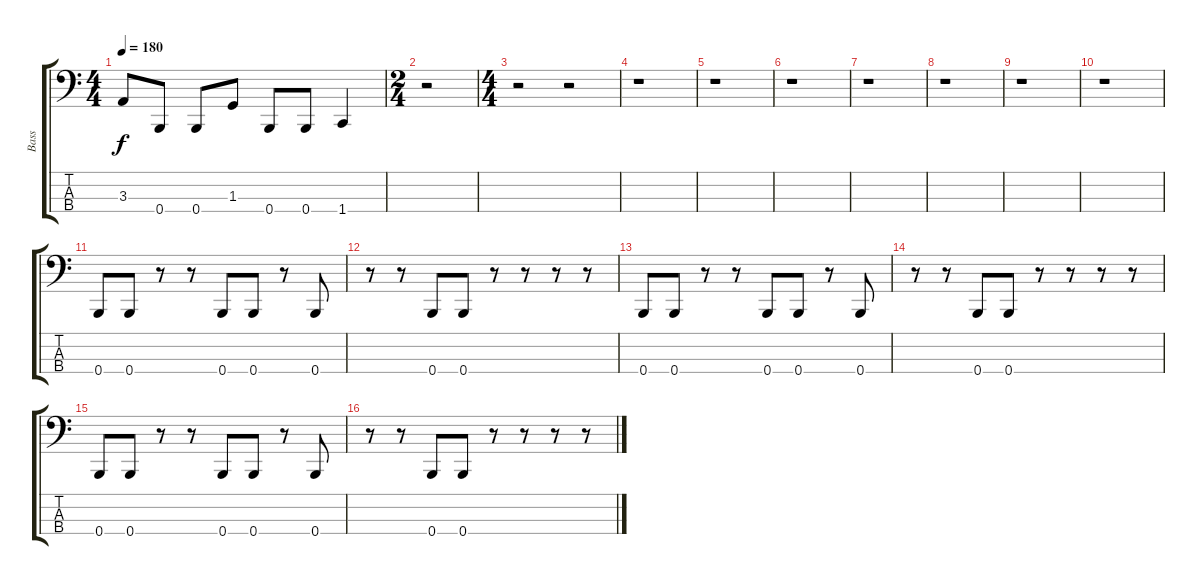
\track ("Bass" "Bass") {instrument electricbasspick}
\staff {score tabs}
\tuning (E2 B1 Gb1 B0) {hide}
\ts (4 4)
\tempo 180
\clef f4
\ks c
3.3.8{dy f} 0.4.8 0.4.8 1.3.8 0.4.8 0.4.8 1.4.4 |
\ts (2 4)
r.2 |
\ts (4 4)
r.2 r.2 |
r.1 |
r.1 |
r.1 |
r.1 |
r.1 |
r.1 |
r.1 |
0.4.8 0.4.8 r.8 r.8 0.4.8 0.4.8 r.8 0.4.8 |
r.8 r.8 0.4.8 0.4.8 r.8 r.8 r.8 r.8 |
0.4.8 0.4.8 r.8 r.8 0.4.8 0.4.8 r.8 0.4.8 |
r.8 r.8 0.4.8 0.4.8 r.8 r.8 r.8 r.8 |
0.4.8 0.4.8 r.8 r.8 0.4.8 0.4.8 r.8 0.4.8 |
r.8 r.8 0.4.8 0.4.8 r.8 r.8 r.8 r.8
